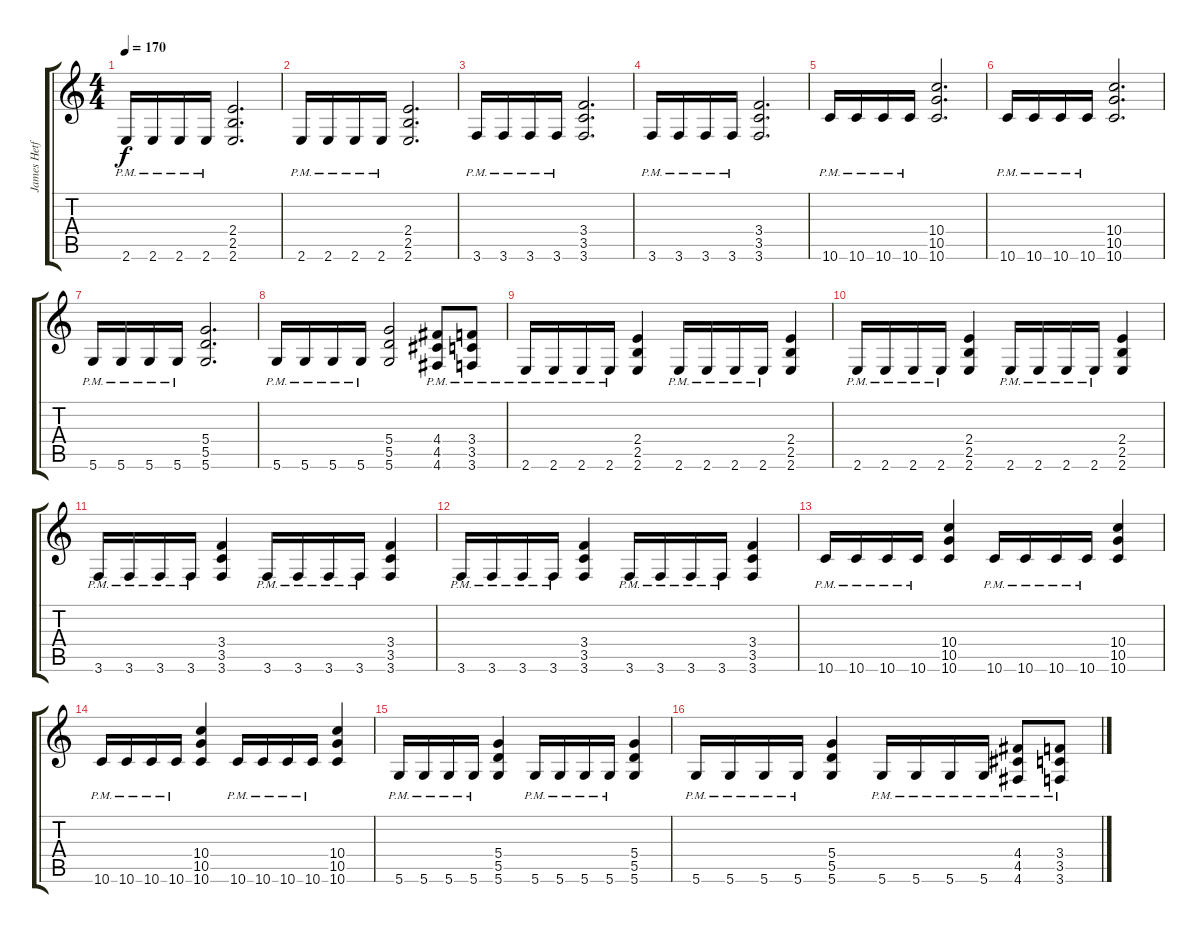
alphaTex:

\track ("James Hetfield" "James Hetf") {instrument distortionguitar}
\staff {score tabs}
\tuning (E4 B3 G3 D3 A2 D2) {hide}
\ts (4 4)
\tempo 170
\clef g2
\ks c
2.6{pm}.16{dy f} 2.6{pm}.16 2.6{pm}.16 2.6{pm}.16 (2.4 2.5 2.6).2{d} |
2.6{pm}.16 2.6{pm}.16 2.6{pm}.16 2.6{pm}.16 (2.4 2.5 2.6).2{d} |
3.6{pm}.16 3.6{pm}.16 3.6{pm}.16 3.6{pm}.16 (3.4 3.5 3.6).2{d} |
3.6{pm}.16 3.6{pm}.16 3.6{pm}.16 3.6{pm}.16 (3.4 3.5 3.6).2{d} |
10.6{pm}.16 10.6{pm}.16 10.6{pm}.16 10.6{pm}.16 (10.4 10.5 10.6).2{d} |
10.6{pm}.16 10.6{pm}.16 10.6{pm}.16 10.6{pm}.16 (10.4 10.5 10.6).2{d} |
5.6{pm}.16 5.6{pm}.16 5.6{pm}.16 5.6{pm}.16 (5.4 5.5 5.6).2{d} |
5.6{pm}.16 5.6{pm}.16 5.6{pm}.16 5.6{pm}.16 (5.4 5.5 5.6).2 (4.4{pm} 4.5{pm} 4.6{pm}).8 (3.4{pm} 3.5{pm} 3.6{pm}).8 |
2.6{pm}.16 2.6{pm}.16 2.6{pm}.16 2.6{pm}.16 (2.4 2.5 2.6).4 2.6{pm}.16 2.6{pm}.16 2.6{pm}.16 2.6{pm}.16 (2.4 2.5 2.6).4 |
2.6{pm}.16 2.6{pm}.16 2.6{pm}.16 2.6{pm}.16 (2.4 2.5 2.6).4 2.6{pm}.16 2.6{pm}.16 2.6{pm}.16 2.6{pm}.16 (2.4 2.5 2.6).4 |
3.6{pm}.16 3.6{pm}.16 3.6{pm}.16 3.6{pm}.16 (3.4 3.5 3.6).4 3.6{pm}.16 3.6{pm}.16 3.6{pm}.16 3.6{pm}.16 (3.4 3.5 3.6).4 |
3.6{pm}.16 3.6{pm}.16 3.6{pm}.16 3.6{pm}.16 (3.4 3.5 3.6).4 3.6{pm}.16 3.6{pm}.16 3.6{pm}.16 3.6{pm}.16 (3.4 3.5 3.6).4 |
10.6{pm}.16 10.6{pm}.16 10.6{pm}.16 10.6{pm}.16 (10.4 10.5 10.6).4 10.6{pm}.16 10.6{pm}.16 10.6{pm}.16 10.6{pm}.16 (10.4 10.5 10.6).4 |
10.6{pm}.16 10.6{pm}.16 10.6{pm}.16 10.6{pm}.16 (10.4 10.5 10.6).4 10.6{pm}.16 10.6{pm}.16 10.6{pm}.16 10.6{pm}.16 (10.4 10.5 10.6).4 |
5.6{pm}.16 5.6{pm}.16 5.6{pm}.16 5.6{pm}.16 (5.4 5.5 5.6).4 5.6{pm}.16 5.6{pm}.16 5.6{pm}.16 5.6{pm}.16 (5.4 5.5 5.6).4 |
5.6{pm}.16 5.6{pm}.16 5.6{pm}.16 5.6{pm}.16 (5.4 5.5 5.6).4 5.6{pm}.16 5.6{pm}.16 5.6{pm}.16 5.6{pm}.16 (4.4{pm} 4.5{pm} 4.6{pm}).8 (3.4{pm} 3.5{pm} 3.6{pm}).8
